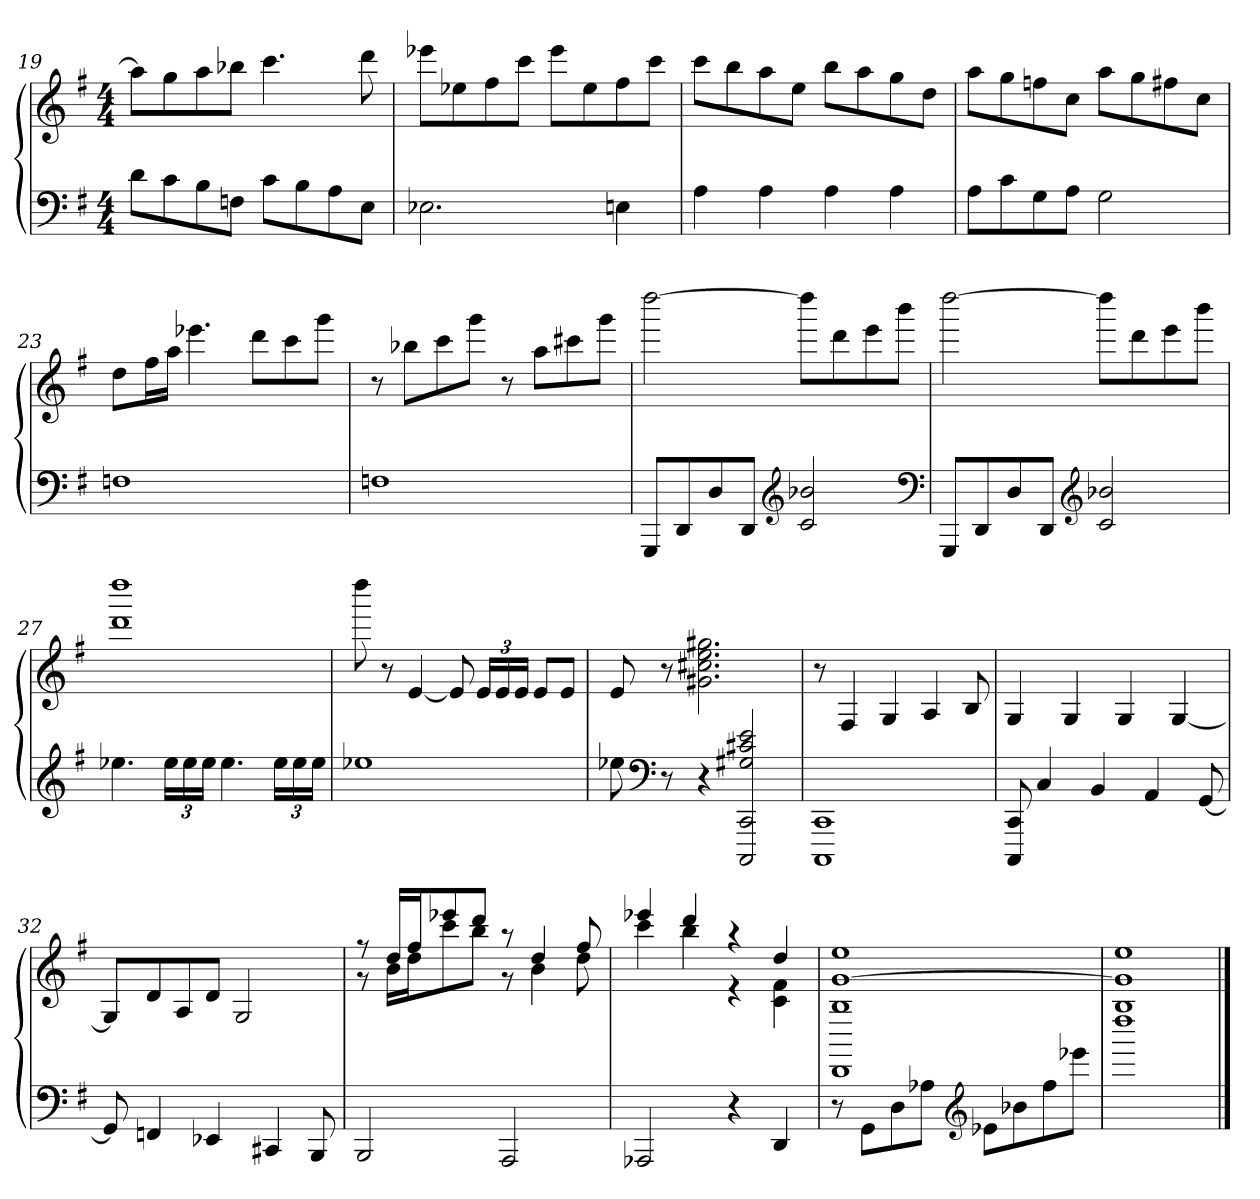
**kern	**kern
*part1	*part1
*staff2	*staff1
*clefF4	*clefG2
*k[f#]	*k[f#]
*G:	*G:
*M4/4	*M4/4
=19	=19
8d\L	8aa\L]
8c\	8gg\
8B\	8aa\
8Fn\J	8bb-X\J
8c\L	4.ccc\
8B\	.
8A\	.
8E\J	8ddd\
=20	=20
2.E-X\	8eee-X\L
.	8ee-X\
.	8ff#\
.	8ccc\J
.	8eee-\L
.	8ee-\
4En\	8ff#\
.	8ccc\J
=21	=21
4A\	8ccc\L
.	8bb\
4A\	8aa\
.	8ee\J
4A\	8bb\L
.	8aa\
4A\	8gg\
.	8dd\J
=22	=22
8A\L	8aa\L
8c\	8gg\
8G\	8ffn\
8A\J	8cc\J
2G\	8aa\L
.	8gg\
.	8ff#X\
.	8cc\J
=23	=23
1Fn	8dd\L
.	16ff#\L
.	16aa\JJ
.	4.eee-X\
.	8ddd\L
.	8ccc\
.	8ggg\J
=24	=24
1Fn	8r
.	8bb-X\L
.	8ccc\
.	8ggg\J
.	8r
.	8aa\L
.	8ccc#X\
.	8ggg\J
=25	=25
8GGG/L	[2dddd\
8DD/	.
8D/	.
8DD/J	.
*clefG2	*
2c/ 2b-X/	8dddd\L]
.	8ddd\
.	8eee\
.	8bbb\J
*clefF4	*
=26	=26
8GGG/L	[2dddd\
8DD/	.
8D/	.
8DD/J	.
*clefG2	*
2c/ 2b-X/	8dddd\L]
.	8ddd\
.	8eee\
.	8bbb\J
=27	=27
4.ee-X\	1ddd 1dddd
24ee-\LL	.
24ee-\	.
24ee-\JJ	.
4.ee-\	.
24ee-\LL	.
24ee-\	.
24ee-\JJ	.
=28	=28
1ee-X	8dddd\
.	8r
.	[4e/
.	8e/]
.	24e/LL
.	24e/
.	24e/JJ
.	8e/L
.	8e/J
=29	=29
8ee-X\	8e/
*clefF4	*
8r	8r
4r	2.g#X\ 2.cc#X\ 2.ee\ 2.gg#X\
2CCC/ 2CC/ 2G#X/ 2c#X/ 2e/	.
=30	=30
1CCC 1CC	8r
.	4F#/
.	4G/
.	4A/
.	8B/
=31	=31
8CCC/ 8CC/	4G/
4C/	.
.	4G/
4BB/	.
.	4G/
4AA/	.
.	[4G/
[8GG/	.
=32	=32
8GG/]	8G/L]
4FFn/	8d/
.	8A/
4EE-X/	8d/J
.	2G/
4CC#X/	.
8BBB/	.
=33	=33
*	*^
2BBB/	8r	8r
.	16dd/LL	16b\LL
.	16ff#/J	16dd\J
.	8eee-X/	8ccc\
.	8ddd/J	8bb\J
2AAA/	8r	8r
.	4dd/	4b\
.	8ff#/	8dd\
=34	=34	=34
2AAA-X/	4eee-X/	4ccc\
.	4ddd/	4bb\
4r	4r	4r
4DD/	4dd/	4c\ 4f#\
*	*v	*v
=35	=35
8r	1DD 1B [1g 1ee
8GG\L	.
8D\	.
8A-X\J	.
*clefG2	*
8e-X\L	.
8b-X\	.
8ff#\	.
8eee-X\J	.
=36	=36
*	*^
1dddd	1B 1g]	1ee
*	*v	*v
==	==
*-	*-
